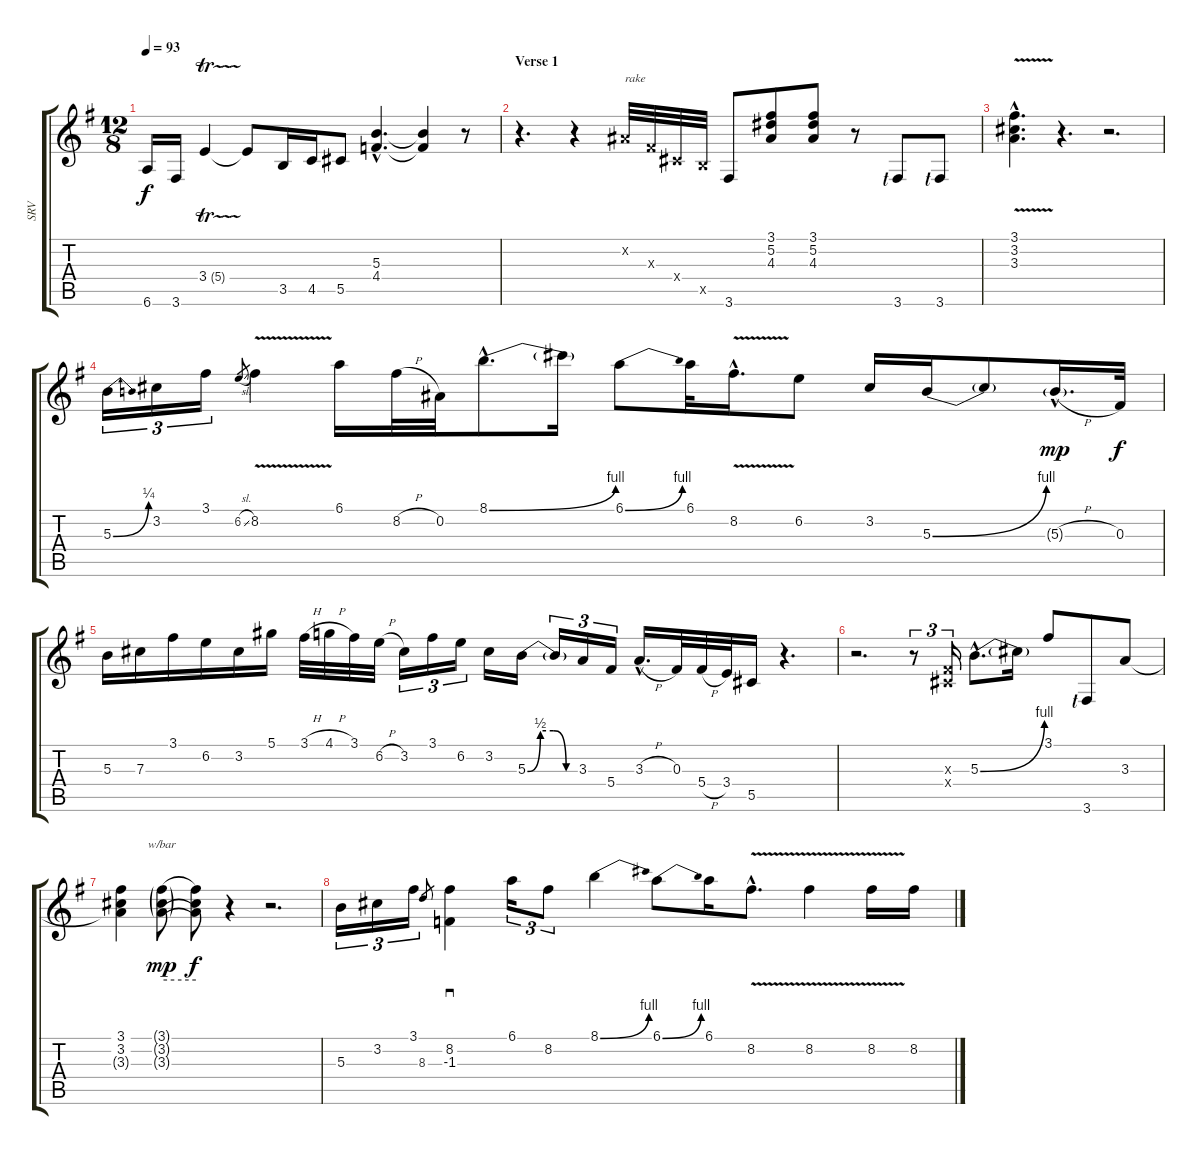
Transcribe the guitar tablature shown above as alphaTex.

\track ("SRV" "SRV") {instrument electricguitarjazz}
\staff {score tabs}
\tuning (Eb4 Bb3 Gb3 Db3 Ab2 Eb2) {hide}
\ts (12 8)
\tempo 93
\clef g2
\ks g
6.6.16{dy f} 3.6.16 3.4{tr (5 32)}.4 3.4{t}.8 3.5.16 4.5.16 5.5.8 (5.3{hac} 4.4{hac}).4{d} (5.3{t} 4.4{t}).4 r.8 |
\section ("" "Verse 1")
r.4{d} r.4 0.2{x}.32{txt "rake"} 0.3{x}.32 0.4{x}.32 3.5{x}.32 3.6.8 (3.1 5.2 4.3).8 (3.1 5.2 4.3).8 r.8 3.6{lf 1}.8 3.6{lf 1}.8 |
(3.1{hac} 3.2{hac} 3.3{v hac}).4{d} r.4{d} r.2{d} |
5.3{be (bend 0 0 60 1)}.16{tu (3 2)} 3.2.16{tu (3 2)} 3.1.16{tu (3 2)} 6.2{sl}.8{gr} 8.2{v}.4 6.1.16 8.2{h}.32 0.2.32 8.1{be (bend 0 0 60 4) hac}.8{d} 8.1{t}.16 6.1{be (bend 0 0 60 4)}.8 6.1.32 8.2{v hac}.16{d} 6.2.8 3.2.16 5.3{be (bend 0 0 60 4)}.16 5.3{t}.8 5.3{h g hac}.16{d dy mp} 0.3.32{dy f} |
5.3.16 7.3.16 3.1.16 6.2.16 3.2.16 5.1.16 3.1{h}.32 4.1{h}.32 3.1.32 6.2{h}.32 3.2.16{tu (3 2)} 3.1.16{tu (3 2)} 6.2.16{tu (3 2)} 3.2.16 5.3{be (custom 0 0 15 2 30 2 45 0 60 0)}.16 5.3{t}.16{tu (3 2)} 3.3.16{tu (3 2)} 5.4.16{tu (3 2)} 3.3{h hac}.16{d} 0.3.32 5.4{h}.32 3.4.32 5.5.16 r.4{d} |
r.2{d} r.8{tu (3 2)} (0.3{x} 0.4{x}).16{tu (3 2)} 5.3{be (bend 0 0 60 4) hac}.8{d} 5.3{t}.16 3.1.8 3.6{lf 1}.8 3.3.8 |
(3.1 3.2 3.3{t}).4 (3.1{g} 3.2{g} 3.3{g}).8{tbe (hold default 0 0 60 0) dy mp} (3.1{t} 3.2{t} 3.3{t}).8{dy f} r.4 r.2{d} |
5.3.16{tu (3 2)} 3.2.16{tu (3 2)} 3.1.16{tu (3 2)} 8.3.8{gr} (8.2 -1.3).4{sd} 6.1.16{tu (3 2)} 8.2.8{tu (3 2)} 8.1{be (bend 0 0 60 4)}.4 6.1{be (bend 0 0 60 4)}.8 6.1.16 8.2{v hac}.8{d} 8.2{v}.4 8.2{v}.16 8.2.16
